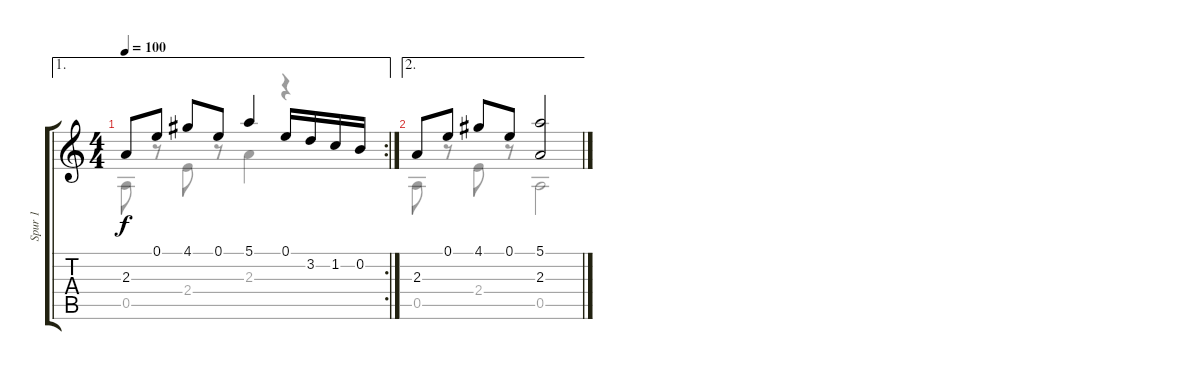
\track ("Spur 1" "Spur 1") {instrument acousticguitarnylon}
\staff {score tabs}
\tuning (E4 B3 G3 D3 A2 E2) {hide}
\voice
\ae 1
\rc 2
\ts (4 4)
\tempo 100
\clef g2
\ks c
2.3.8{dy f} 0.1.8 4.1.8 0.1.8 5.1.4 0.1.16 3.2.16 1.2.16 0.2.16 |
\ae 2
2.3.8 0.1.8 4.1.8 0.1.8 (5.1 2.3).2
\voice
\clef g2
\ottava regular
\simile none
\ks c
0.5.8{dy f} r.8 2.4.8 r.8 2.3.4 r.4 |
0.5.8 r.8 2.4.8 r.8 0.5.2
